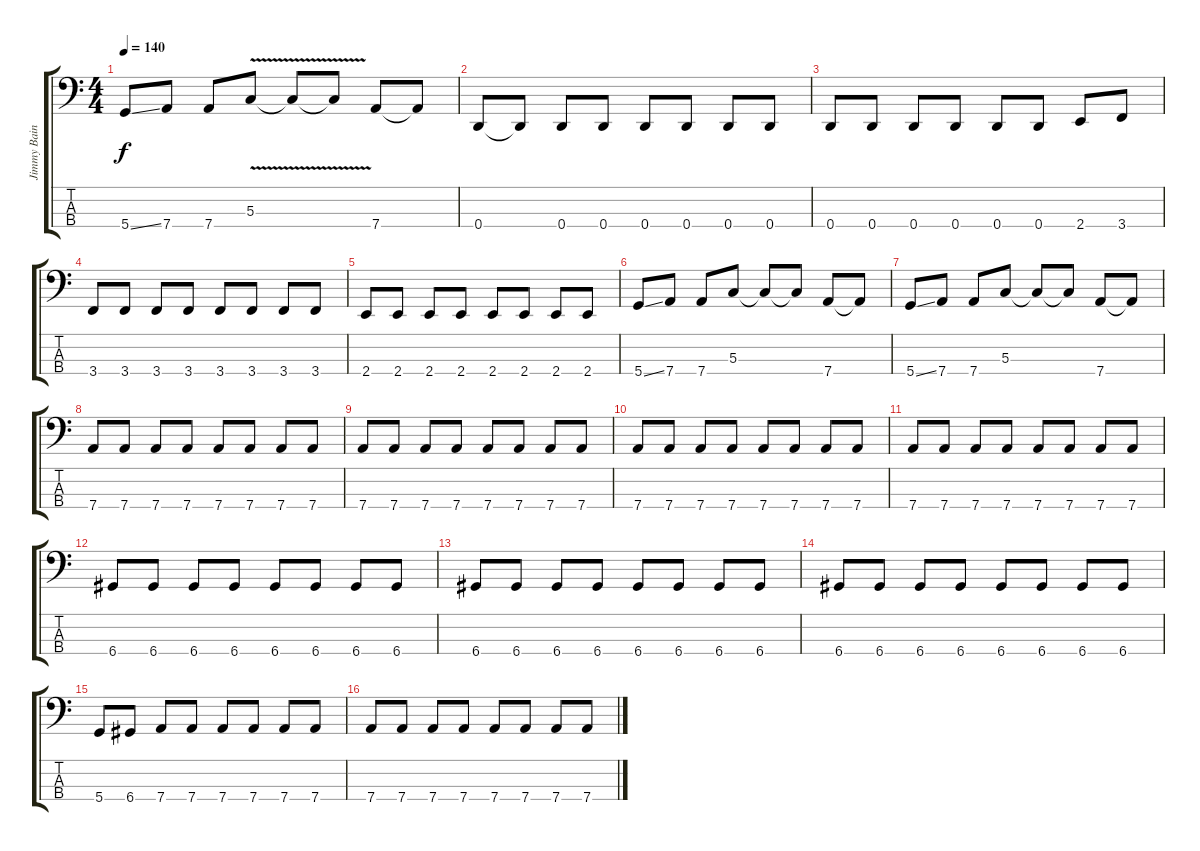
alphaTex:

\track ("Jimmy Bain" "Jimmy Bain") {instrument electricbasspick}
\staff {score tabs}
\tuning (F2 C2 G1 D1) {hide}
\ts (4 4)
\tempo 140
\clef f4
\ks c
5.4{ss}.8{dy f} 7.4.8 7.4.8 5.3{v}.8 5.3{v t}.8 5.3{v t}.8 7.4.8 7.4{t}.8 |
0.4.8 0.4{t}.8 0.4.8 0.4.8 0.4.8 0.4.8 0.4.8 0.4.8 |
0.4.8 0.4.8 0.4.8 0.4.8 0.4.8 0.4.8 2.4.8 3.4.8 |
3.4.8 3.4.8 3.4.8 3.4.8 3.4.8 3.4.8 3.4.8 3.4.8 |
2.4.8 2.4.8 2.4.8 2.4.8 2.4.8 2.4.8 2.4.8 2.4.8 |
5.4{ss}.8 7.4.8 7.4.8 5.3.8 5.3{t}.8 5.3{t}.8 7.4.8 7.4{t}.8 |
5.4{ss}.8 7.4.8 7.4.8 5.3.8 5.3{t}.8 5.3{t}.8 7.4.8 7.4{t}.8 |
7.4.8 7.4.8 7.4.8 7.4.8 7.4.8 7.4.8 7.4.8 7.4.8 |
7.4.8 7.4.8 7.4.8 7.4.8 7.4.8 7.4.8 7.4.8 7.4.8 |
7.4.8 7.4.8 7.4.8 7.4.8 7.4.8 7.4.8 7.4.8 7.4.8 |
7.4.8 7.4.8 7.4.8 7.4.8 7.4.8 7.4.8 7.4.8 7.4.8 |
6.4.8 6.4.8 6.4.8 6.4.8 6.4.8 6.4.8 6.4.8 6.4.8 |
6.4.8 6.4.8 6.4.8 6.4.8 6.4.8 6.4.8 6.4.8 6.4.8 |
6.4.8 6.4.8 6.4.8 6.4.8 6.4.8 6.4.8 6.4.8 6.4.8 |
5.4.8 6.4.8 7.4.8 7.4.8 7.4.8 7.4.8 7.4.8 7.4.8 |
7.4.8 7.4.8 7.4.8 7.4.8 7.4.8 7.4.8 7.4.8 7.4.8
